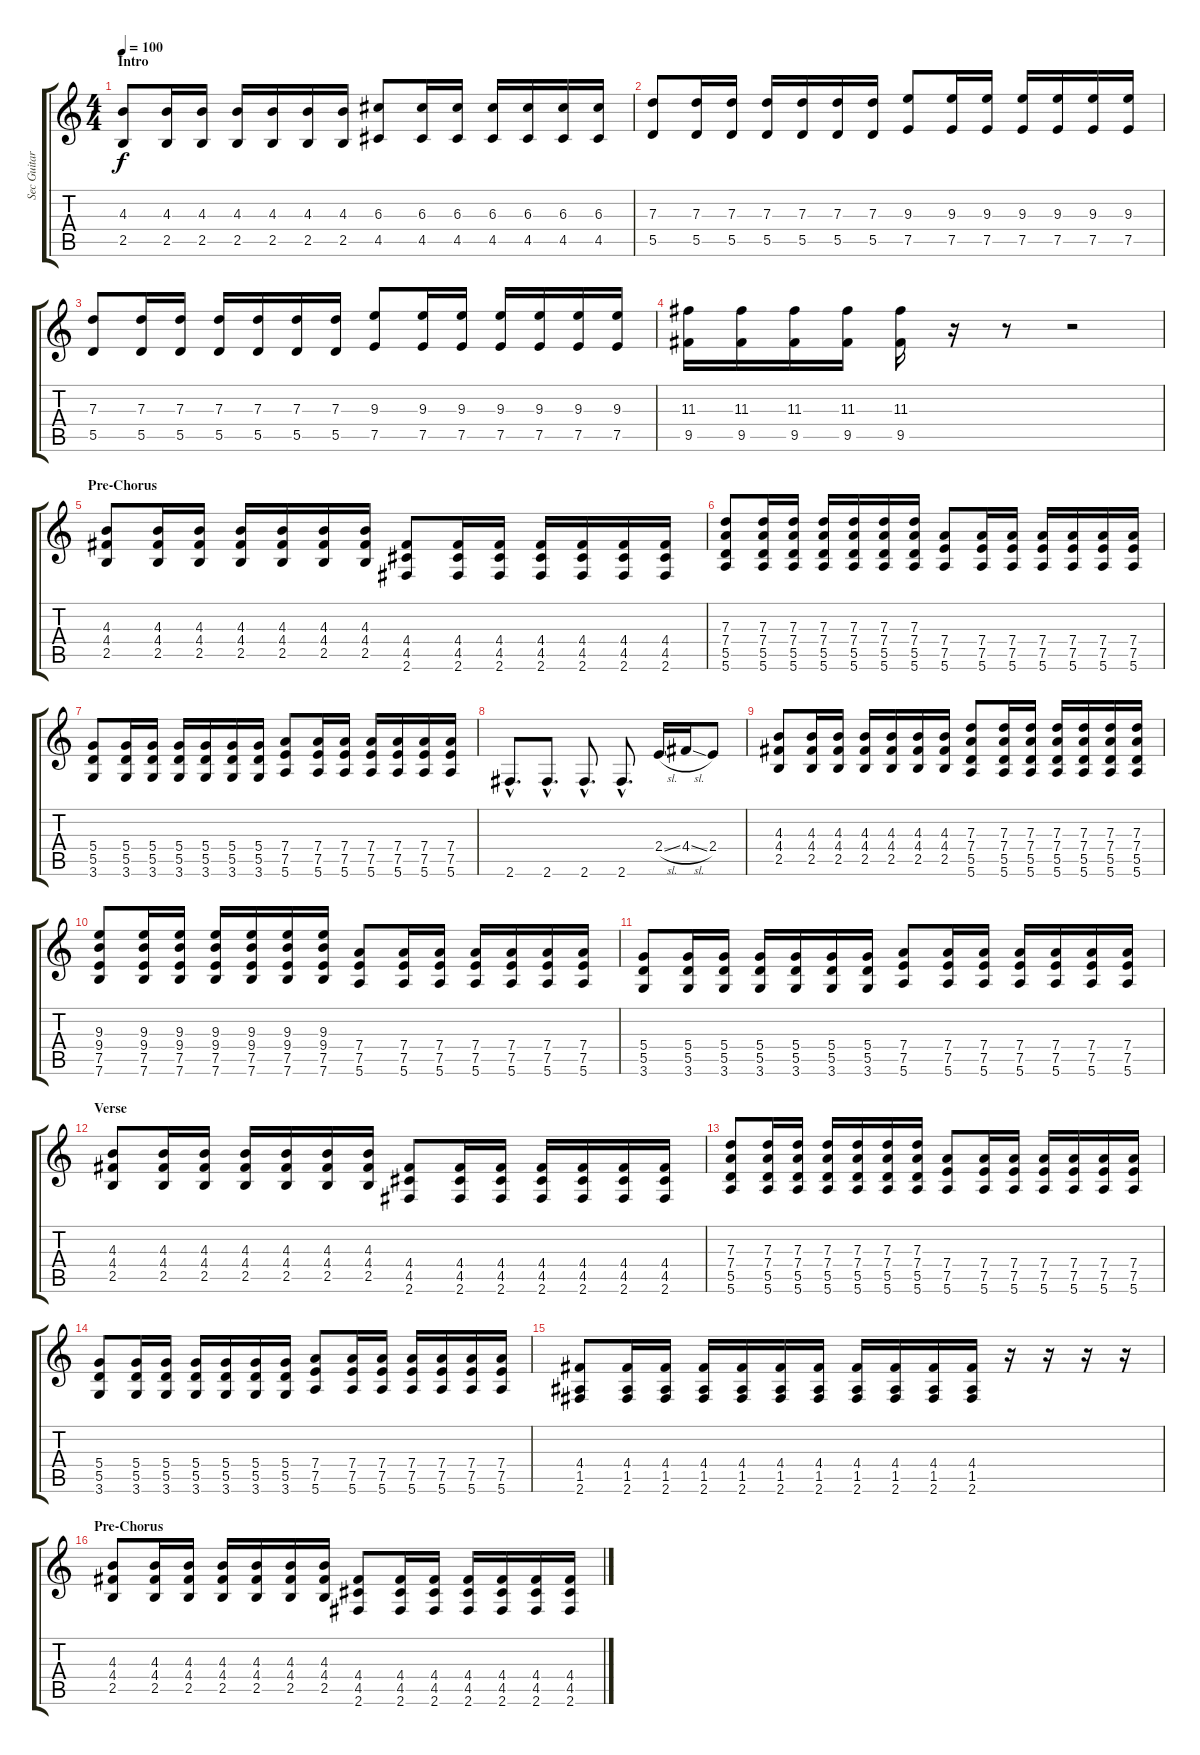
\track ("Sec Guitar" "Sec Guitar") {instrument distortionguitar}
\staff {score tabs}
\tuning (E4 B3 G3 D3 A2 E2) {hide}
\ts (4 4)
\section ("" "Intro")
\tempo 100
\clef g2
\ks c
(4.3 2.5).8{dy f instrument distortionguitar} (4.3 2.5).16 (4.3 2.5).16 (4.3 2.5).16 (4.3 2.5).16 (4.3 2.5).16 (4.3 2.5).16 (6.3 4.5).8 (6.3 4.5).16 (6.3 4.5).16 (6.3 4.5).16 (6.3 4.5).16 (6.3 4.5).16 (6.3 4.5).16 |
(7.3 5.5).8 (7.3 5.5).16 (7.3 5.5).16 (7.3 5.5).16 (7.3 5.5).16 (7.3 5.5).16 (7.3 5.5).16 (9.3 7.5).8 (9.3 7.5).16 (9.3 7.5).16 (9.3 7.5).16 (9.3 7.5).16 (9.3 7.5).16 (9.3 7.5).16 |
(7.3 5.5).8 (7.3 5.5).16 (7.3 5.5).16 (7.3 5.5).16 (7.3 5.5).16 (7.3 5.5).16 (7.3 5.5).16 (9.3 7.5).8 (9.3 7.5).16 (9.3 7.5).16 (9.3 7.5).16 (9.3 7.5).16 (9.3 7.5).16 (9.3 7.5).16 |
(11.3 9.5).16 (11.3 9.5).16 (11.3 9.5).16 (11.3 9.5).16 (11.3 9.5).16 r.16 r.8 r.2 |
\section ("" "Pre-Chorus")
(4.3 4.4 2.5).8 (4.3 4.4 2.5).16 (4.3 4.4 2.5).16 (4.3 4.4 2.5).16 (4.3 4.4 2.5).16 (4.3 4.4 2.5).16 (4.3 4.4 2.5).16 (4.4 4.5 2.6).8 (4.4 4.5 2.6).16 (4.4 4.5 2.6).16 (4.4 4.5 2.6).16 (4.4 4.5 2.6).16 (4.4 4.5 2.6).16 (4.4 4.5 2.6).16 |
(7.3 7.4 5.5 5.6).8 (7.3 7.4 5.5 5.6).16 (7.3 7.4 5.5 5.6).16 (7.3 7.4 5.5 5.6).16 (7.3 7.4 5.5 5.6).16 (7.3 7.4 5.5 5.6).16 (7.3 7.4 5.5 5.6).16 (7.4 7.5 5.6).8 (7.4 7.5 5.6).16 (7.4 7.5 5.6).16 (7.4 7.5 5.6).16 (7.4 7.5 5.6).16 (7.4 7.5 5.6).16 (7.4 7.5 5.6).16 |
(5.4 5.5 3.6).8 (5.4 5.5 3.6).16 (5.4 5.5 3.6).16 (5.4 5.5 3.6).16 (5.4 5.5 3.6).16 (5.4 5.5 3.6).16 (5.4 5.5 3.6).16 (7.4 7.5 5.6).8 (7.4 7.5 5.6).16 (7.4 7.5 5.6).16 (7.4 7.5 5.6).16 (7.4 7.5 5.6).16 (7.4 7.5 5.6).16 (7.4 7.5 5.6).16 |
2.6{hac}.8{d} 2.6{hac}.8{d} 2.6{hac}.8{d} 2.6{hac}.8{d} 2.4{sl}.16 4.4{sl}.16 2.4.8 |
(4.3 4.4 2.5).8 (4.3 4.4 2.5).16 (4.3 4.4 2.5).16 (4.3 4.4 2.5).16 (4.3 4.4 2.5).16 (4.3 4.4 2.5).16 (4.3 4.4 2.5).16 (7.3 7.4 5.5 5.6).8 (7.3 7.4 5.5 5.6).16 (7.3 7.4 5.5 5.6).16 (7.3 7.4 5.5 5.6).16 (7.3 7.4 5.5 5.6).16 (7.3 7.4 5.5 5.6).16 (7.3 7.4 5.5 5.6).16 |
(9.3 9.4 7.5 7.6).8 (9.3 9.4 7.5 7.6).16 (9.3 9.4 7.5 7.6).16 (9.3 9.4 7.5 7.6).16 (9.3 9.4 7.5 7.6).16 (9.3 9.4 7.5 7.6).16 (9.3 9.4 7.5 7.6).16 (7.4 7.5 5.6).8 (7.4 7.5 5.6).16 (7.4 7.5 5.6).16 (7.4 7.5 5.6).16 (7.4 7.5 5.6).16 (7.4 7.5 5.6).16 (7.4 7.5 5.6).16 |
(5.4 5.5 3.6).8 (5.4 5.5 3.6).16 (5.4 5.5 3.6).16 (5.4 5.5 3.6).16 (5.4 5.5 3.6).16 (5.4 5.5 3.6).16 (5.4 5.5 3.6).16 (7.4 7.5 5.6).8 (7.4 7.5 5.6).16 (7.4 7.5 5.6).16 (7.4 7.5 5.6).16 (7.4 7.5 5.6).16 (7.4 7.5 5.6).16 (7.4 7.5 5.6).16 |
\section ("" "Verse")
(4.3 4.4 2.5).8 (4.3 4.4 2.5).16 (4.3 4.4 2.5).16 (4.3 4.4 2.5).16 (4.3 4.4 2.5).16 (4.3 4.4 2.5).16 (4.3 4.4 2.5).16 (4.4 4.5 2.6).8 (4.4 4.5 2.6).16 (4.4 4.5 2.6).16 (4.4 4.5 2.6).16 (4.4 4.5 2.6).16 (4.4 4.5 2.6).16 (4.4 4.5 2.6).16 |
(7.3 7.4 5.5 5.6).8 (7.3 7.4 5.5 5.6).16 (7.3 7.4 5.5 5.6).16 (7.3 7.4 5.5 5.6).16 (7.3 7.4 5.5 5.6).16 (7.3 7.4 5.5 5.6).16 (7.3 7.4 5.5 5.6).16 (7.4 7.5 5.6).8 (7.4 7.5 5.6).16 (7.4 7.5 5.6).16 (7.4 7.5 5.6).16 (7.4 7.5 5.6).16 (7.4 7.5 5.6).16 (7.4 7.5 5.6).16 |
(5.4 5.5 3.6).8 (5.4 5.5 3.6).16 (5.4 5.5 3.6).16 (5.4 5.5 3.6).16 (5.4 5.5 3.6).16 (5.4 5.5 3.6).16 (5.4 5.5 3.6).16 (7.4 7.5 5.6).8 (7.4 7.5 5.6).16 (7.4 7.5 5.6).16 (7.4 7.5 5.6).16 (7.4 7.5 5.6).16 (7.4 7.5 5.6).16 (7.4 7.5 5.6).16 |
(4.4 1.5 2.6).8 (4.4 1.5 2.6).16 (4.4 1.5 2.6).16 (4.4 1.5 2.6).16 (4.4 1.5 2.6).16 (4.4 1.5 2.6).16 (4.4 1.5 2.6).16 (4.4 1.5 2.6).16 (4.4 1.5 2.6).16 (4.4 1.5 2.6).16 (4.4 1.5 2.6).16 r.16 r.16 r.16 r.16 |
\section ("" "Pre-Chorus")
(4.3 4.4 2.5).8 (4.3 4.4 2.5).16 (4.3 4.4 2.5).16 (4.3 4.4 2.5).16 (4.3 4.4 2.5).16 (4.3 4.4 2.5).16 (4.3 4.4 2.5).16 (4.4 4.5 2.6).8 (4.4 4.5 2.6).16 (4.4 4.5 2.6).16 (4.4 4.5 2.6).16 (4.4 4.5 2.6).16 (4.4 4.5 2.6).16 (4.4 4.5 2.6).16
